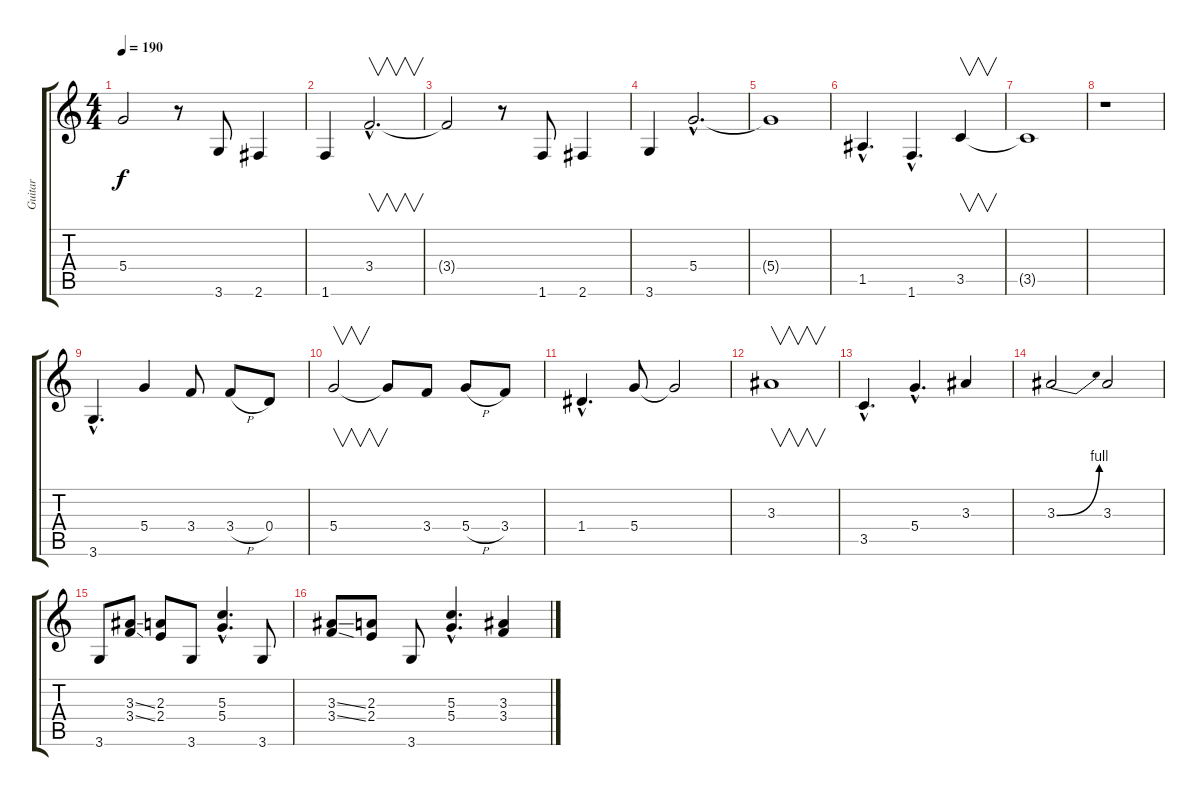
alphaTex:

\track ("Guitar" "Guitar") {instrument overdrivenguitar}
\staff {score tabs}
\tuning (E4 B3 G3 D3 A2 E2) {hide}
\ts (4 4)
\tempo 190
\clef g2
\ks c
5.4{t}.2{dy f} r.8 3.6.8 2.6.4 |
1.6.4 3.4{hac}.2{v d} |
3.4{t}.2 r.8 1.6.8 2.6.4 |
3.6.4 5.4{hac}.2{d} |
5.4{t}.1 |
1.5{hac}.4{d} 1.6{hac}.4{d} 3.5.4{v} |
3.5{t}.1 |
r.1 |
3.6{hac}.4{d} 5.4.4 3.4.8 3.4{h}.8 0.4.8 |
5.4.2{v} 5.4{t}.8 3.4.8 5.4{h}.8 3.4.8 |
1.4{hac}.4{d} 5.4.8 5.4{t}.2 |
3.3.1{v} |
3.5{hac}.4{d} 5.4{hac}.4{d} 3.3.4 |
3.3{be (bend 0 0 60 4)}.2 3.3.2 |
3.6.8 (3.3{ss} 3.4{ss}).8 (2.3 2.4).8 3.6.8 (5.3{hac} 5.4{hac}).4{d} 3.6.8 |
(3.3{ss} 3.4{ss}).8 (2.3 2.4).8 3.6.8 (5.3{hac} 5.4{hac}).4{d} (3.3 3.4).4
